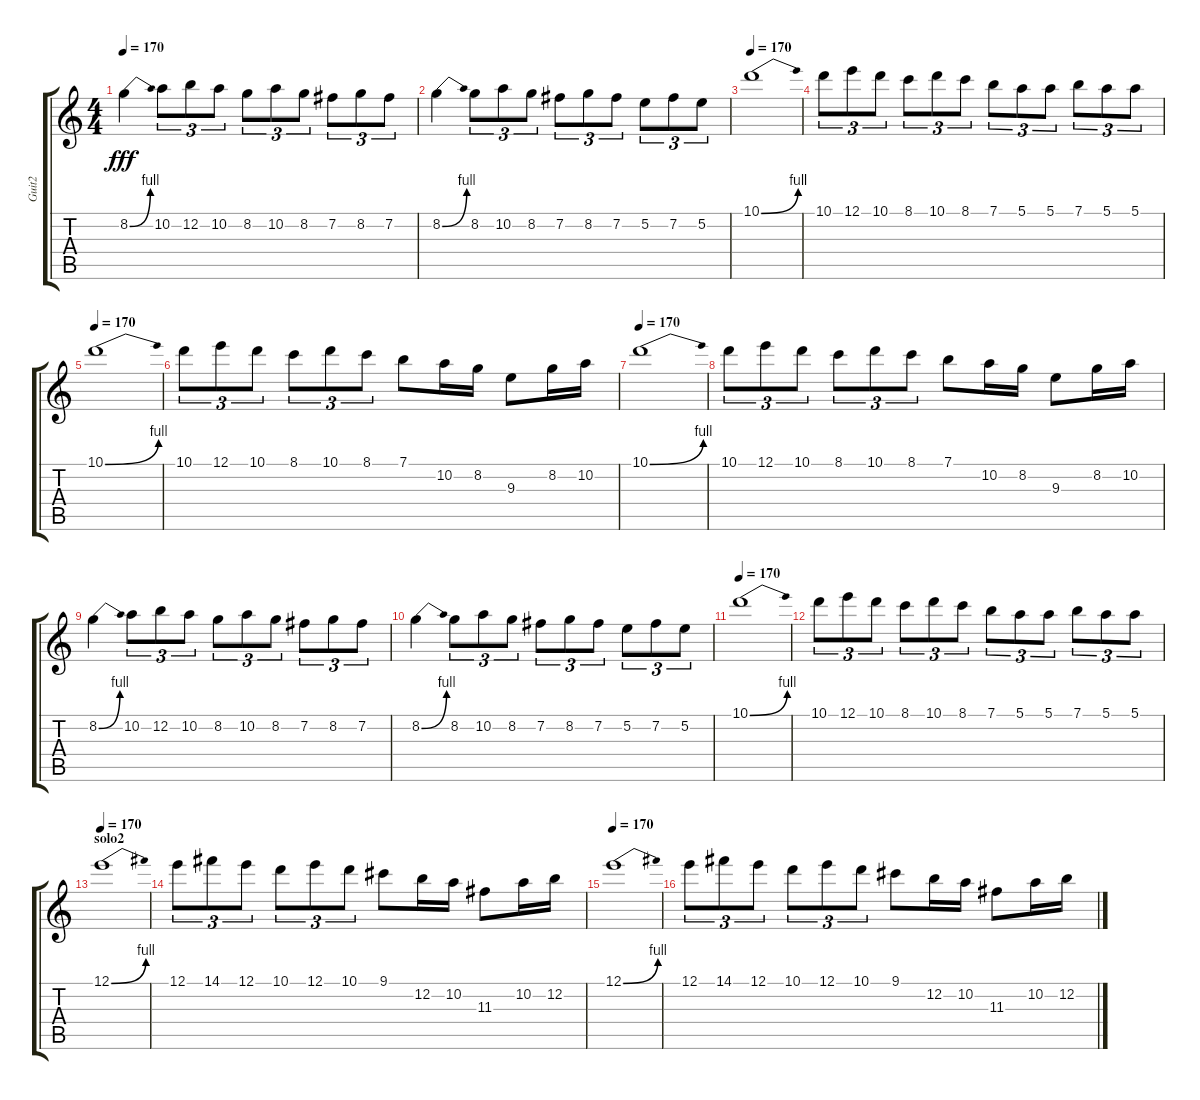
\track ("Guit2" "Guit2") {instrument overdrivenguitar}
\staff {score tabs}
\tuning (E4 B3 G3 D3 A2 E2) {hide}
\ts (4 4)
\tempo 170
\clef g2
\ks c
8.2{be (bend 0 0 60 4)}.4{dy fff} 10.2.8{tu (3 2)} 12.2.8{tu (3 2)} 10.2.8{tu (3 2)} 8.2.8{tu (3 2)} 10.2.8{tu (3 2)} 8.2.8{tu (3 2)} 7.2.8{tu (3 2)} 8.2.8{tu (3 2)} 7.2.8{tu (3 2)} |
8.2{be (bend 0 0 60 4)}.4 8.2.8{tu (3 2)} 10.2.8{tu (3 2)} 8.2.8{tu (3 2)} 7.2.8{tu (3 2)} 8.2.8{tu (3 2)} 7.2.8{tu (3 2)} 5.2.8{tu (3 2)} 7.2.8{tu (3 2)} 5.2.8{tu (3 2)} |
\tempo 170
10.1{be (bend 0 0 60 4)}.1 |
10.1.8{tu (3 2)} 12.1.8{tu (3 2)} 10.1.8{tu (3 2)} 8.1.8{tu (3 2)} 10.1.8{tu (3 2)} 8.1.8{tu (3 2)} 7.1.8{tu (3 2)} 5.1.8{tu (3 2)} 5.1.8{tu (3 2)} 7.1.8{tu (3 2)} 5.1.8{tu (3 2)} 5.1.8{tu (3 2)} |
\tempo 170
10.1{be (bend 0 0 60 4)}.1 |
10.1.8{tu (3 2)} 12.1.8{tu (3 2)} 10.1.8{tu (3 2)} 8.1.8{tu (3 2)} 10.1.8{tu (3 2)} 8.1.8{tu (3 2)} 7.1.8 10.2.16 8.2.16 9.3.8 8.2.16 10.2.16 |
\tempo 170
10.1{be (bend 0 0 60 4)}.1 |
10.1.8{tu (3 2)} 12.1.8{tu (3 2)} 10.1.8{tu (3 2)} 8.1.8{tu (3 2)} 10.1.8{tu (3 2)} 8.1.8{tu (3 2)} 7.1.8 10.2.16 8.2.16 9.3.8 8.2.16 10.2.16 |
8.2{be (bend 0 0 60 4)}.4 10.2.8{tu (3 2)} 12.2.8{tu (3 2)} 10.2.8{tu (3 2)} 8.2.8{tu (3 2)} 10.2.8{tu (3 2)} 8.2.8{tu (3 2)} 7.2.8{tu (3 2)} 8.2.8{tu (3 2)} 7.2.8{tu (3 2)} |
8.2{be (bend 0 0 60 4)}.4 8.2.8{tu (3 2)} 10.2.8{tu (3 2)} 8.2.8{tu (3 2)} 7.2.8{tu (3 2)} 8.2.8{tu (3 2)} 7.2.8{tu (3 2)} 5.2.8{tu (3 2)} 7.2.8{tu (3 2)} 5.2.8{tu (3 2)} |
\tempo 170
10.1{be (bend 0 0 60 4)}.1 |
10.1.8{tu (3 2)} 12.1.8{tu (3 2)} 10.1.8{tu (3 2)} 8.1.8{tu (3 2)} 10.1.8{tu (3 2)} 8.1.8{tu (3 2)} 7.1.8{tu (3 2)} 5.1.8{tu (3 2)} 5.1.8{tu (3 2)} 7.1.8{tu (3 2)} 5.1.8{tu (3 2)} 5.1.8{tu (3 2)} |
\section ("" "solo2")
\tempo 170
12.1{be (bend 0 0 60 4)}.1 |
12.1.8{tu (3 2)} 14.1.8{tu (3 2)} 12.1.8{tu (3 2)} 10.1.8{tu (3 2)} 12.1.8{tu (3 2)} 10.1.8{tu (3 2)} 9.1.8 12.2.16 10.2.16 11.3.8 10.2.16 12.2.16 |
\tempo 170
12.1{be (bend 0 0 60 4)}.1 |
12.1.8{tu (3 2)} 14.1.8{tu (3 2)} 12.1.8{tu (3 2)} 10.1.8{tu (3 2)} 12.1.8{tu (3 2)} 10.1.8{tu (3 2)} 9.1.8 12.2.16 10.2.16 11.3.8 10.2.16 12.2.16
